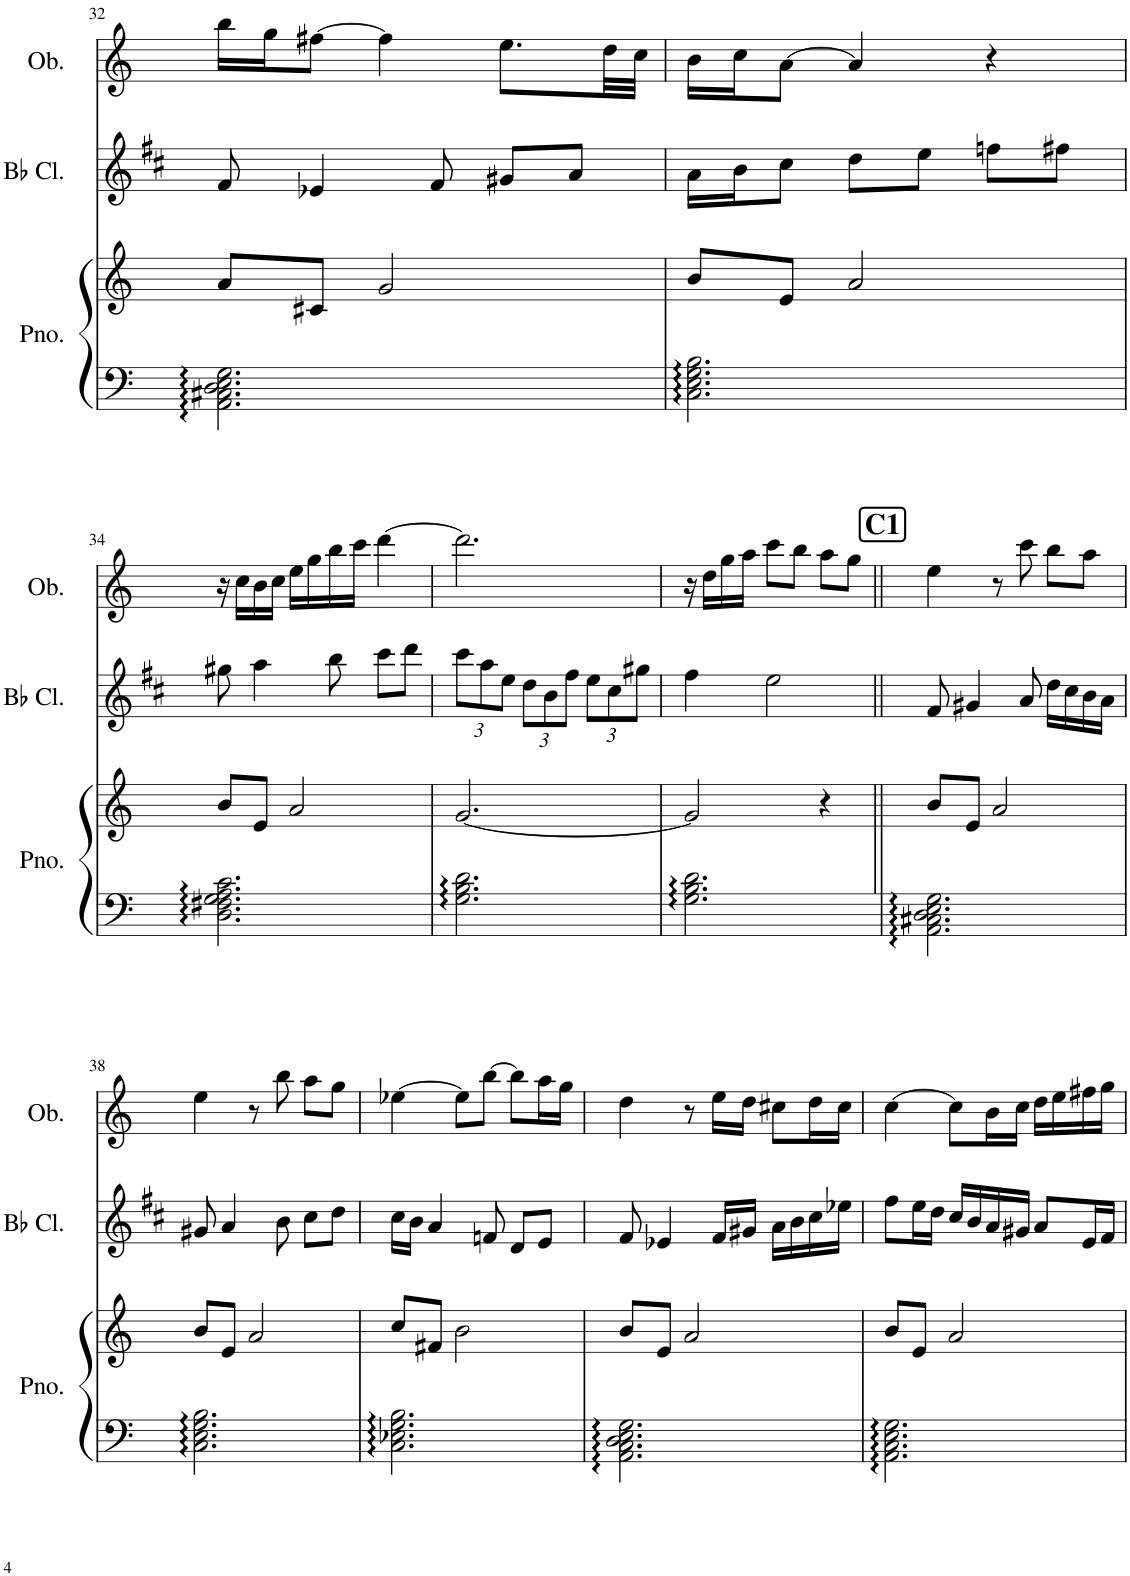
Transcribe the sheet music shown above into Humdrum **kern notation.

**kern	**kern	**kern	**kern
*part3	*part3	*part2	*part1
*staff4	*staff3	*staff2	*staff1
*I"Piano	*	*I"Bb Clarinet	*I"Oboe
*I'Pno.	*	*I'Bb Cl.	*I'Ob.
!!LO:PB:g=z
*clefF4	*clefG2	*clefG2	*clefG2
*	*	*Trd1c2	*
*k[]	*k[]	*k[f#c#]	*k[]
*M3/4	*M3/4	*M3/4	*M3/4
=32	=32	=32	=32
2.AA\ 2.C#X\ 2.D\ 2.E\ 2.G\	8a/L	8f#/	16bb\LL
.	.	.	16gg\J
.	8c#X/J	4e-X/	[8ff#X\J
.	2g/	.	4ff#\]
.	.	8f#/	.
.	.	8g#X/L	8.ee\L
.	.	8a/J	.
.	.	.	32dd\LL
.	.	.	32cc\JJJ
=33	=33	=33	=33
2.C\ 2.E\ 2.G\ 2.B\	8b/L	16a\LL	16b\LL
.	.	16b\J	16cc\J
.	8e/J	8cc#\J	[8a\J
.	2a/	8dd\L	4a/]
.	.	8ee\J	.
.	.	8ffn\L	4r
.	.	8ff#X\J	.
!!LO:LB:g=z
=34	=34	=34	=34
2.D\ 2.F#X\ 2.G\ 2.A\ 2.c\	8b/L	8gg#X\	16r
.	.	.	16cc\LL
.	8e/J	4aa\	16b\
.	.	.	16cc\JJ
.	2a/	.	16ee\LL
.	.	.	16gg\
.	.	8bb\	16bb\
.	.	.	16ccc\JJ
.	.	8ccc#\L	[4ddd\
.	.	8ddd\J	.
=35	=35	=35	=35
*	*	*Xbrackettup	*
2.G\ 2.B\ 2.d\	[2.g/	12ccc#\L	2.ddd\]
.	.	12aa\	.
.	.	12ee\J	.
.	.	12dd\L	.
.	.	12b\	.
.	.	12ff#\J	.
.	.	12ee\L	.
.	.	12cc#\	.
.	.	12gg#X\J	.
=36	=36	=36	=36
2.G\ 2.B\ 2.d\	2g/]	4ff#\	16r
.	.	.	16dd\LL
.	.	.	16gg\
.	.	.	16aa\JJ
.	.	2ee\	8ccc\L
.	.	.	8bb\J
.	4r	.	8aa\L
.	.	.	8gg\J
!!LO:REH:place=s1:a:B:cj:fs=14:t=C1
=37||	=37||	=37||	=37||
2.AA\ 2.C#X\ 2.D\ 2.E\ 2.G\	8b/L	8f#/	4ee\
.	8e/J	4g#X/	.
.	2a/	.	8r
.	.	8a/	8ccc\
.	.	16dd\LL	8bb\L
.	.	16cc#\	.
.	.	16b\	8aa\J
.	.	16a\JJ	.
!!LO:LB:g=z
=38	=38	=38	=38
2.C\ 2.E\ 2.G\ 2.B\	8b/L	8g#X/	4ee\
.	8e/J	4a/	.
.	2a/	.	8r
.	.	8b\	8bb\
.	.	8cc#\L	8aa\L
.	.	8dd\J	8gg\J
=39	=39	=39	=39
2.C\ 2.E-X\ 2.G\ 2.B\	8cc/L	16cc#\LL	[4ee-X\
.	.	16b\JJ	.
.	8f#X/J	4a/	.
.	2b\	.	8ee-\L]
.	.	8fn/	[8bb\J
.	.	8d/L	8bb\L]
.	.	8e/J	16aa\L
.	.	.	16gg\JJ
=40	=40	=40	=40
2.AA\ 2.C\ 2.D\ 2.E\ 2.G\	8b/L	8f#/	4dd\
.	8e/J	4e-X/	.
.	2a/	.	8r
.	.	16f#/LL	16ee\LL
.	.	16g#X/JJ	16dd\JJ
.	.	16a\LL	8cc#X\L
.	.	16b\	.
.	.	16cc#\	16dd\L
.	.	16ee-X\JJ	16cc#\JJ
=41	=41	=41	=41
2.AA\ 2.C\ 2.E\ 2.G\	8b/L	8ff#\L	[4cc\
.	8e/J	16ee\L	.
.	.	16dd\JJ	.
.	2a/	16cc#/LL	8cc\L]
.	.	16b/	.
.	.	16a/	16b\L
.	.	16g#X/JJ	16cc\JJ
.	.	8a/L	16dd\LL
.	.	.	16ee\
.	.	16e/L	16ff#X\
.	.	16f#/JJ	16gg\JJ
=	=	=	=
*-	*-	*-	*-
